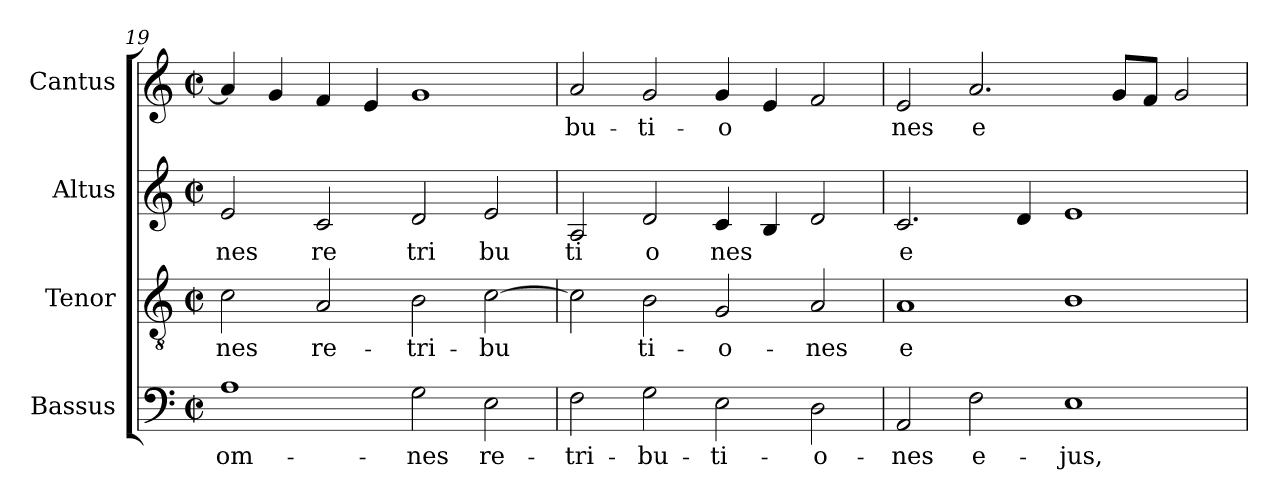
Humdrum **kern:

**kern	**text	**kern	**text	**kern	**text	**kern	**text
*part4	*part4	*part3	*part3	*part2	*part2	*part1	*part1
*staff4	*staff4	*staff3	*staff3	*staff2	*staff2	*staff1	*staff1
*I"Bassus	*	*I"Tenor	*	*I"Altus	*	*I"Cantus	*
!!LO:PB:g=z
*clefF4	*	*clefGv2	*	*clefG2	*	*clefG2	*
*k[]	*	*k[]	*	*k[]	*	*k[]	*
*C:	*	*C:	*	*C:	*	*C:	*
*M2/2	*	*M2/2	*	*M2/2	*	*M2/2	*
*met(c|)	*	*met(c|)	*	*met(c|)	*	*met(c|)	*
=19	=19	=19	=19	=19	=19	=19	=19
!	!LO:LY:b:cj	!	!LO:LY:b:cj	!	!LO:LY:b:cj	!	!LO:LY:b:cj
1A	om-	2c\	-nes	2e/	nes	4a/]	.
!	!	!	!	!	!	!	!LO:LY:b:cj
.	.	.	.	.	.	4g/	.
!	!	!	!LO:LY:b:cj	!	!LO:LY:b:cj	!	!LO:LY:b:cj
.	.	2A/	re-	2c/	re	4f/	.
!	!	!	!	!	!	!	!LO:LY:b:cj
.	.	.	.	.	.	4e/	.
!	!LO:LY:b:cj	!	!LO:LY:b:cj	!	!LO:LY:b:cj	!	!LO:LY:b:cj
2G\	-nes	2B\	-tri-	2d/	tri	1g	.
!	!LO:LY:b:cj	!	!LO:LY:b:cj	!	!LO:LY:b:cj	!	!
2E\	re-	[>2c\	-bu-	2e/	bu	.	.
=20	=20	=20	=20	=20	=20	=20	=20
!	!LO:LY:b:cj	!	!LO:LY:b:cj	!	!LO:LY:b:cj	!	!LO:LY:b:cj
2F\	-tri-	2c\]	--	2A/	ti	2a/	bu-
!	!LO:LY:b:cj	!	!LO:LY:b:cj	!	!LO:LY:b:cj	!	!LO:LY:b:cj
2G\	-bu-	2B\	-ti-	2d/	o	2g/	-ti-
!	!LO:LY:b:cj	!	!LO:LY:b:cj	!	!LO:LY:b:cj	!	!LO:LY:b:cj
2E\	-ti-	2G/	-o-	4c/	nes	4g/	-o-
!	!	!	!	!	!LO:LY:b:cj	!	!LO:LY:b:cj
.	.	.	.	4B/	.	4e/	--
!	!LO:LY:b:cj	!	!LO:LY:b:cj	!	!LO:LY:b:cj	!	!LO:LY:b:cj
2D\	-o-	2A/	-nes	2d/	.	2f/	--
=21	=21	=21	=21	=21	=21	=21	=21
!	!LO:LY:b:cj	!	!LO:LY:b:cj	!	!LO:LY:b:cj	!	!LO:LY:b:cj
2AA/	-nes	1A	e-	2.c/	e	2e/	-nes
!	!LO:LY:b:cj	!	!	!	!	!	!LO:LY:b:cj
2F\	e-	.	.	.	.	2.a/	e-
!	!	!	!	!	!LO:LY:b:cj	!	!
.	.	.	.	4d/	.	.	.
!	!LO:LY:b:cj	!	!LO:LY:b:cj	!	!LO:LY:b:cj	!	!
1E	-jus,	1B	--	1e	.	.	.
!	!	!	!	!	!	!	!LO:LY:b:cj
.	.	.	.	.	.	8g/L	--
!	!	!	!	!	!	!	!LO:LY:b:cj
.	.	.	.	.	.	8f/J	--
!	!	!	!	!	!	!	!LO:LY:b:cj
.	.	.	.	.	.	2g/	--
=	=	=	=	=	=	=	=
*-	*-	*-	*-	*-	*-	*-	*-
